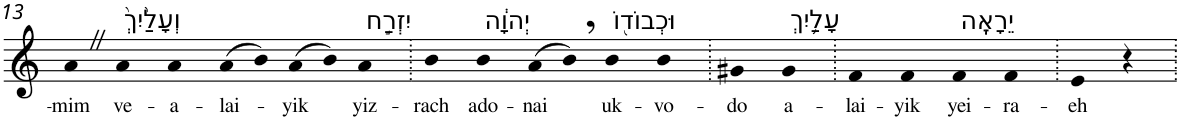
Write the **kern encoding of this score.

**kern	**text
*part1	*part1
*staff1	*staff1
*I"Piano	*
*I'Pno	*
!!LO:PB:g=z
*clefG2	*
*k[]	*
=13	=13
!	!LO:LY:b
4aZ	-mim
!LO:TX:a:t=וְעָלַ֙יִךְ֙	!
!	!LO:LY:b
4a	ve-
!	!LO:LY:b
4a	-a-
!	!LO:LY:b
(8a	-lai-
8b)	.
!	!LO:LY:b
(8a	-yik
8b)	.
!LO:TX:a:t=יִזְרַ֣ח	!
!	!LO:LY:b
4a	yiz-
=14.	=14.
!	!LO:LY:b
4b	-rach
!LO:TX:a:t=יְהוָ֔ה	!
!	!LO:LY:b
4b	ado-
!	!LO:LY:b
(8a	-nai
8b,)	.
!LO:TX:a:t=וּכְבוֹד֖וֹ	!
!	!LO:LY:b
4b	uk-
!	!LO:LY:b
4b	-vo-
=15.	=15.
!	!LO:LY:b
4g#X	-do
!LO:TX:a:t=עָלַ֥יִךְ	!
!	!LO:LY:b
4g#	a-
=16.	=16.
!	!LO:LY:b
4f	-lai-
!	!LO:LY:b
4f	-yik
!LO:TX:a:t=יֵרָאֶֽה	!
!	!LO:LY:b
4f	yei-
!	!LO:LY:b
4f	-ra-
=17.	=17.
!	!LO:LY:b
4e	-eh
4r	.
=.	=.
*-	*-
